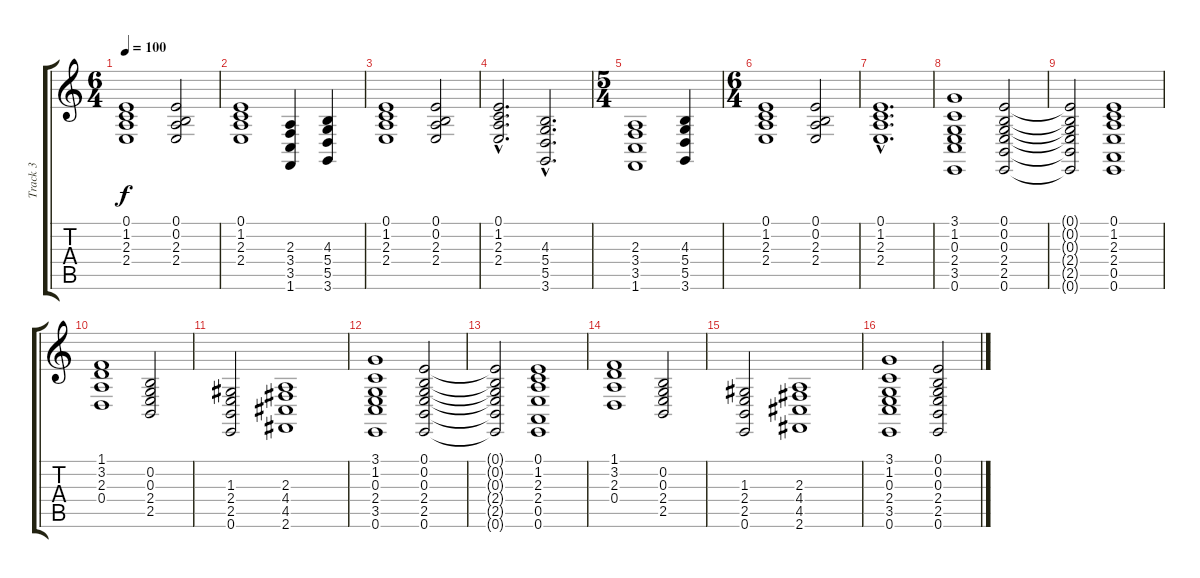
\track ("Track 3" "Track 3") {instrument synthstrings1}
\staff {score tabs}
\tuning (E4 B3 G3 D3 A2 E2) {hide}
\ts (6 4)
\tempo 100
\clef g2
\ks c
(0.1 1.2 2.3 2.4).1{dy f instrument synthstrings1} (0.1 0.2 2.3 2.4).2 |
(0.1 1.2 2.3 2.4).1 (2.3 3.4 3.5 1.6).4 (4.3 5.4 5.5 3.6).4 |
(0.1 1.2 2.3 2.4).1 (0.1 0.2 2.3 2.4).2 |
(0.1{hac} 1.2{hac} 2.3{hac} 2.4{hac}).2{d} (4.3{hac} 5.4{hac} 5.5{hac} 3.6{hac}).2{d} |
\ts (5 4)
(2.3 3.4 3.5 1.6).1 (4.3 5.4 5.5 3.6).4 |
\ts (6 4)
(0.1 1.2 2.3 2.4).1 (0.1 0.2 2.3 2.4).2 |
(0.1{hac} 1.2{hac} 2.3{hac} 2.4{hac}).1{d} |
(3.1 1.2 0.3 2.4 3.5 0.6).1 (0.1 0.2 0.3 2.4 2.5 0.6).2 |
(0.1{t} 0.2{t} 0.3{t} 2.4{t} 2.5{t} 0.6{t}).2 (0.1 1.2 2.3 2.4 0.5 0.6).1 |
(1.1 3.2 2.3 0.4).1 (0.2 0.3 2.4 2.5).2 |
(1.3 2.4 2.5 0.6).2 (2.3 4.4 4.5 2.6).1 |
(3.1 1.2 0.3 2.4 3.5 0.6).1 (0.1 0.2 0.3 2.4 2.5 0.6).2 |
(0.1{t} 0.2{t} 0.3{t} 2.4{t} 2.5{t} 0.6{t}).2 (0.1 1.2 2.3 2.4 0.5 0.6).1 |
(1.1 3.2 2.3 0.4).1 (0.2 0.3 2.4 2.5).2 |
(1.3 2.4 2.5 0.6).2 (2.3 4.4 4.5 2.6).1 |
(3.1 1.2 0.3 2.4 3.5 0.6).1 (0.1 0.2 0.3 2.4 2.5 0.6).2
